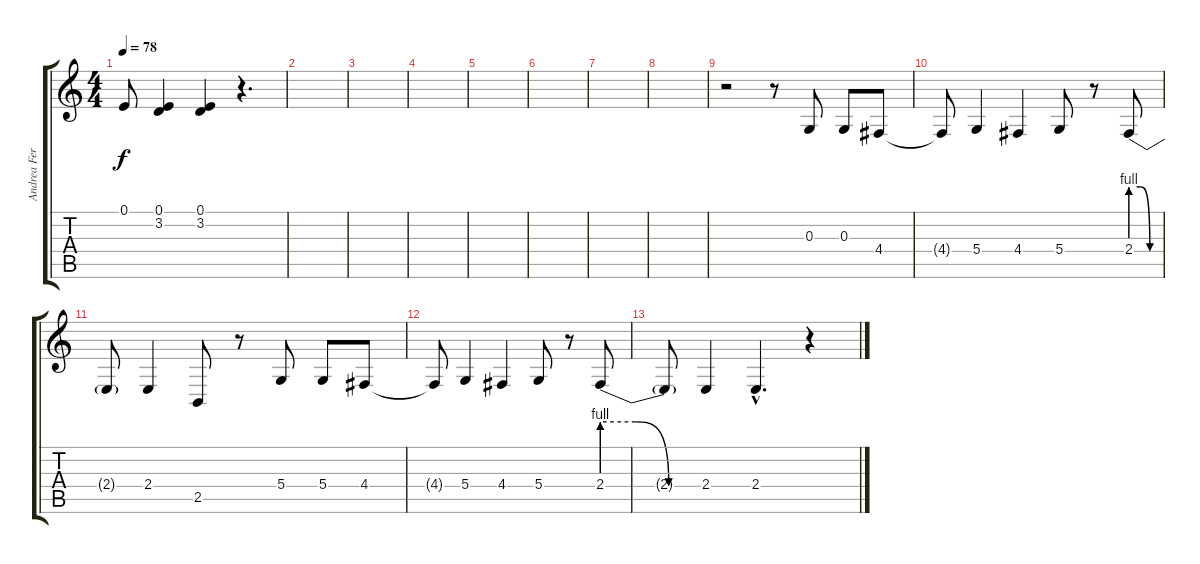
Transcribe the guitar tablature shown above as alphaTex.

\track ("Andrea Ferro" "Andrea Fer") {instrument oboe}
\staff {score tabs}
\tuning (E4 B3 G3 D3 A2 E2) {hide}
\ts (4 4)
\tempo 78
\clef g2
\ks c
0.1{t}.8{dy f} (0.1 3.2).4 (0.1 3.2).4 r.4{d} |
|
|
|
|
|
|
|
r.2 r.8 0.3.8 0.3.8 4.4.8 |
4.4{t}.8 5.4.4 4.4.4 5.4.8 r.8 2.4{be (custom 0 4 20 4 40 0 60 0)}.8 |
2.4{t}.8 2.4.4 2.5.8 r.8 5.4.8 5.4.8 4.4.8 |
4.4{t}.8 5.4.4 4.4.4 5.4.8 r.8 2.4{be (custom 0 4 20 4 40 0 60 0)}.8 |
2.4{t}.8 2.4.4 2.4{hac}.4{d} r.4
